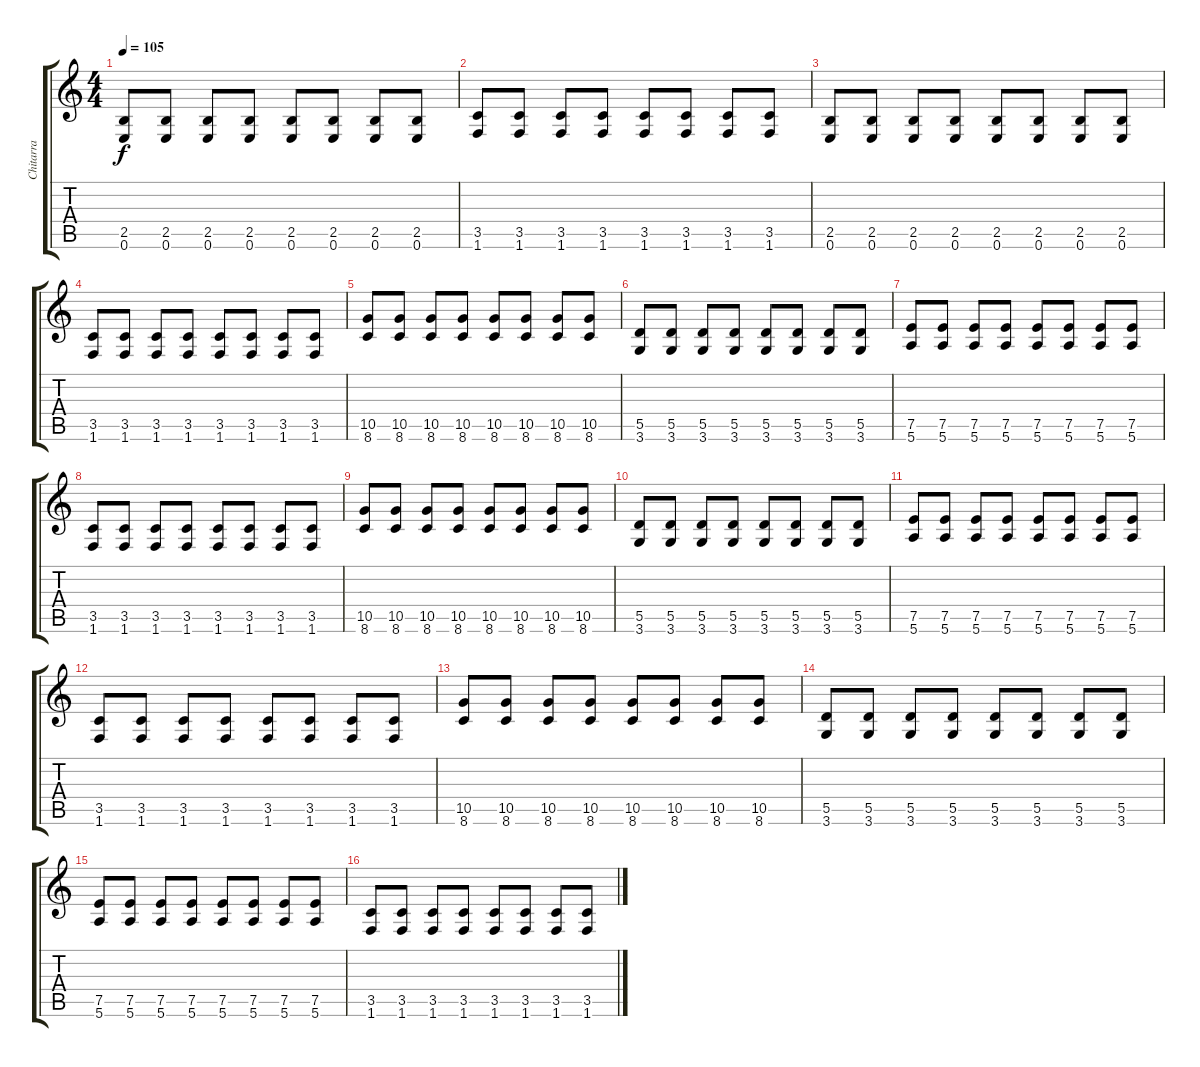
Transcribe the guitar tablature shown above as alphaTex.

\track ("Chitarra" "Chitarra") {instrument electricguitarmuted}
\staff {score tabs}
\tuning (E4 B3 G3 D3 A2 E2) {hide}
\ts (4 4)
\tempo 105
\clef g2
\ks c
(2.5 0.6).8{dy f} (2.5 0.6).8 (2.5 0.6).8 (2.5 0.6).8 (2.5 0.6).8 (2.5 0.6).8 (2.5 0.6).8 (2.5 0.6).8 |
(3.5 1.6).8 (3.5 1.6).8 (3.5 1.6).8 (3.5 1.6).8 (3.5 1.6).8 (3.5 1.6).8 (3.5 1.6).8 (3.5 1.6).8 |
(2.5 0.6).8 (2.5 0.6).8 (2.5 0.6).8 (2.5 0.6).8 (2.5 0.6).8 (2.5 0.6).8 (2.5 0.6).8 (2.5 0.6).8 |
(3.5 1.6).8 (3.5 1.6).8 (3.5 1.6).8 (3.5 1.6).8 (3.5 1.6).8 (3.5 1.6).8 (3.5 1.6).8 (3.5 1.6).8 |
(10.5 8.6).8 (10.5 8.6).8 (10.5 8.6).8 (10.5 8.6).8 (10.5 8.6).8 (10.5 8.6).8 (10.5 8.6).8 (10.5 8.6).8 |
(5.5 3.6).8 (5.5 3.6).8 (5.5 3.6).8 (5.5 3.6).8 (5.5 3.6).8 (5.5 3.6).8 (5.5 3.6).8 (5.5 3.6).8 |
(7.5 5.6).8 (7.5 5.6).8 (7.5 5.6).8 (7.5 5.6).8 (7.5 5.6).8 (7.5 5.6).8 (7.5 5.6).8 (7.5 5.6).8 |
(3.5 1.6).8 (3.5 1.6).8 (3.5 1.6).8 (3.5 1.6).8 (3.5 1.6).8 (3.5 1.6).8 (3.5 1.6).8 (3.5 1.6).8 |
(10.5 8.6).8 (10.5 8.6).8 (10.5 8.6).8 (10.5 8.6).8 (10.5 8.6).8 (10.5 8.6).8 (10.5 8.6).8 (10.5 8.6).8 |
(5.5 3.6).8 (5.5 3.6).8 (5.5 3.6).8 (5.5 3.6).8 (5.5 3.6).8 (5.5 3.6).8 (5.5 3.6).8 (5.5 3.6).8 |
(7.5 5.6).8 (7.5 5.6).8 (7.5 5.6).8 (7.5 5.6).8 (7.5 5.6).8 (7.5 5.6).8 (7.5 5.6).8 (7.5 5.6).8 |
(3.5 1.6).8 (3.5 1.6).8 (3.5 1.6).8 (3.5 1.6).8 (3.5 1.6).8 (3.5 1.6).8 (3.5 1.6).8 (3.5 1.6).8 |
(10.5 8.6).8 (10.5 8.6).8 (10.5 8.6).8 (10.5 8.6).8 (10.5 8.6).8 (10.5 8.6).8 (10.5 8.6).8 (10.5 8.6).8 |
(5.5 3.6).8 (5.5 3.6).8 (5.5 3.6).8 (5.5 3.6).8 (5.5 3.6).8 (5.5 3.6).8 (5.5 3.6).8 (5.5 3.6).8 |
(7.5 5.6).8 (7.5 5.6).8 (7.5 5.6).8 (7.5 5.6).8 (7.5 5.6).8 (7.5 5.6).8 (7.5 5.6).8 (7.5 5.6).8 |
(3.5 1.6).8 (3.5 1.6).8 (3.5 1.6).8 (3.5 1.6).8 (3.5 1.6).8 (3.5 1.6).8 (3.5 1.6).8 (3.5 1.6).8
